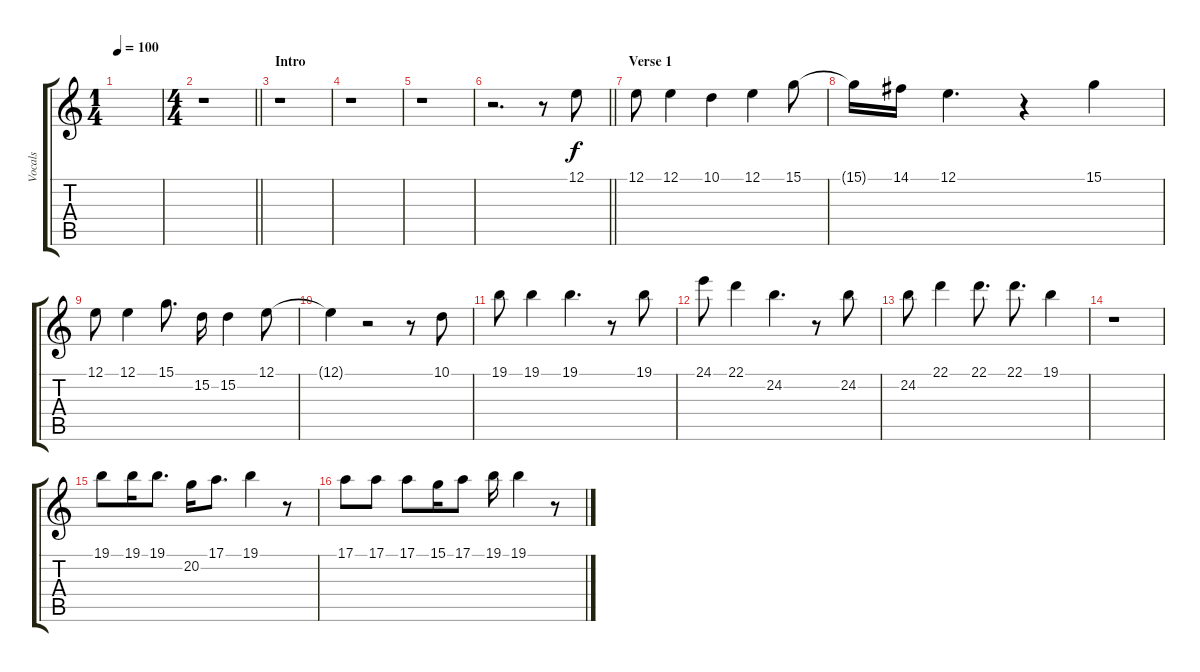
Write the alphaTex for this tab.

\track ("Vocals" "Vocals") {instrument flute}
\staff {score tabs}
\tuning (E4 B3 G3 D3 A2 E2) {hide}
\ts (1 4)
\tempo 100
\clef g2
\ks c
|
\ts (4 4)
\barLineRight lightlight
r.1 |
\section ("" "Intro")
r.1 |
r.1 |
r.1 |
\barLineRight lightlight
r.2{d} r.8 12.1.8 |
\section ("" "Verse 1")
12.1.8 12.1.4 10.1.4 12.1.4 15.1.8 |
15.1{t}.16 14.1.16 12.1.4{d} r.4 15.1.4 |
12.1.8 12.1.4 15.1.8{d} 15.2.16 15.2.4 12.1.8 |
12.1{t}.4 r.2 r.8 10.1.8 |
19.1.8 19.1.4 19.1.4{d} r.8 19.1.8 |
24.1.8 22.1.4 24.2.4{d} r.8 24.2.8 |
24.2.8 22.1.4 22.1.8{d} 22.1.8{d} 19.1.4 |
r.1 |
19.1.8 19.1.16 19.1.8{d} 20.2.16 17.1.8{d} 19.1.4 r.8 |
17.1.8 17.1.8 17.1.8 15.1.16 17.1.8 19.1.16 19.1.4 r.8
